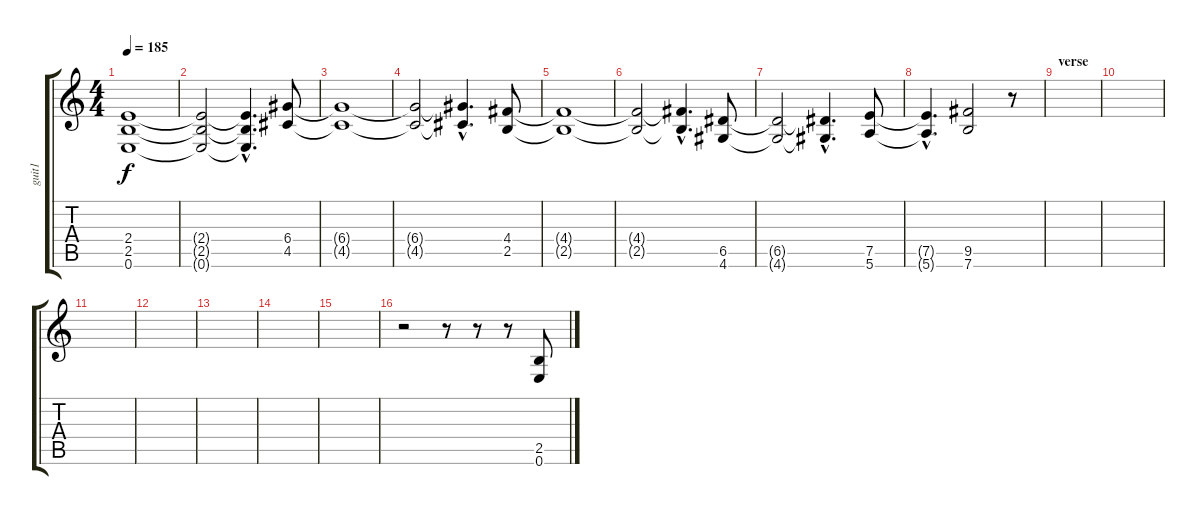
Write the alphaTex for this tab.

\track ("guit1" "guit1") {instrument distortionguitar}
\staff {score tabs}
\tuning (E4 B3 G3 D3 A2 E2) {hide}
\ts (4 4)
\tempo 185
\clef g2
\ks c
(2.4{t} 2.5{t} 0.6{t}).1{dy f} |
(2.4{t} 2.5{t} 0.6{t}).2 (2.4{hac t} 2.5{hac t} 0.6{hac t}).4{d} (6.4 4.5).8 |
(6.4{t} 4.5{t}).1 |
(6.4{t} 4.5{t}).2 (6.4{hac t} 4.5{hac t}).4{d} (4.4 2.5).8 |
(4.4{t} 2.5{t}).1 |
(4.4{t} 2.5{t}).2 (4.4{hac t} 2.5{hac t}).4{d} (6.5 4.6).8 |
(6.5{t} 4.6{t}).2 (6.5{hac t} 4.6{hac t}).4{d} (7.5 5.6).8 |
(7.5{hac t} 5.6{hac t}).4{d} (9.5 7.6).2 r.8 |
\section ("" "verse")
|
|
|
|
|
|
|
r.2 r.8 r.8 r.8 (2.5 0.6).8
